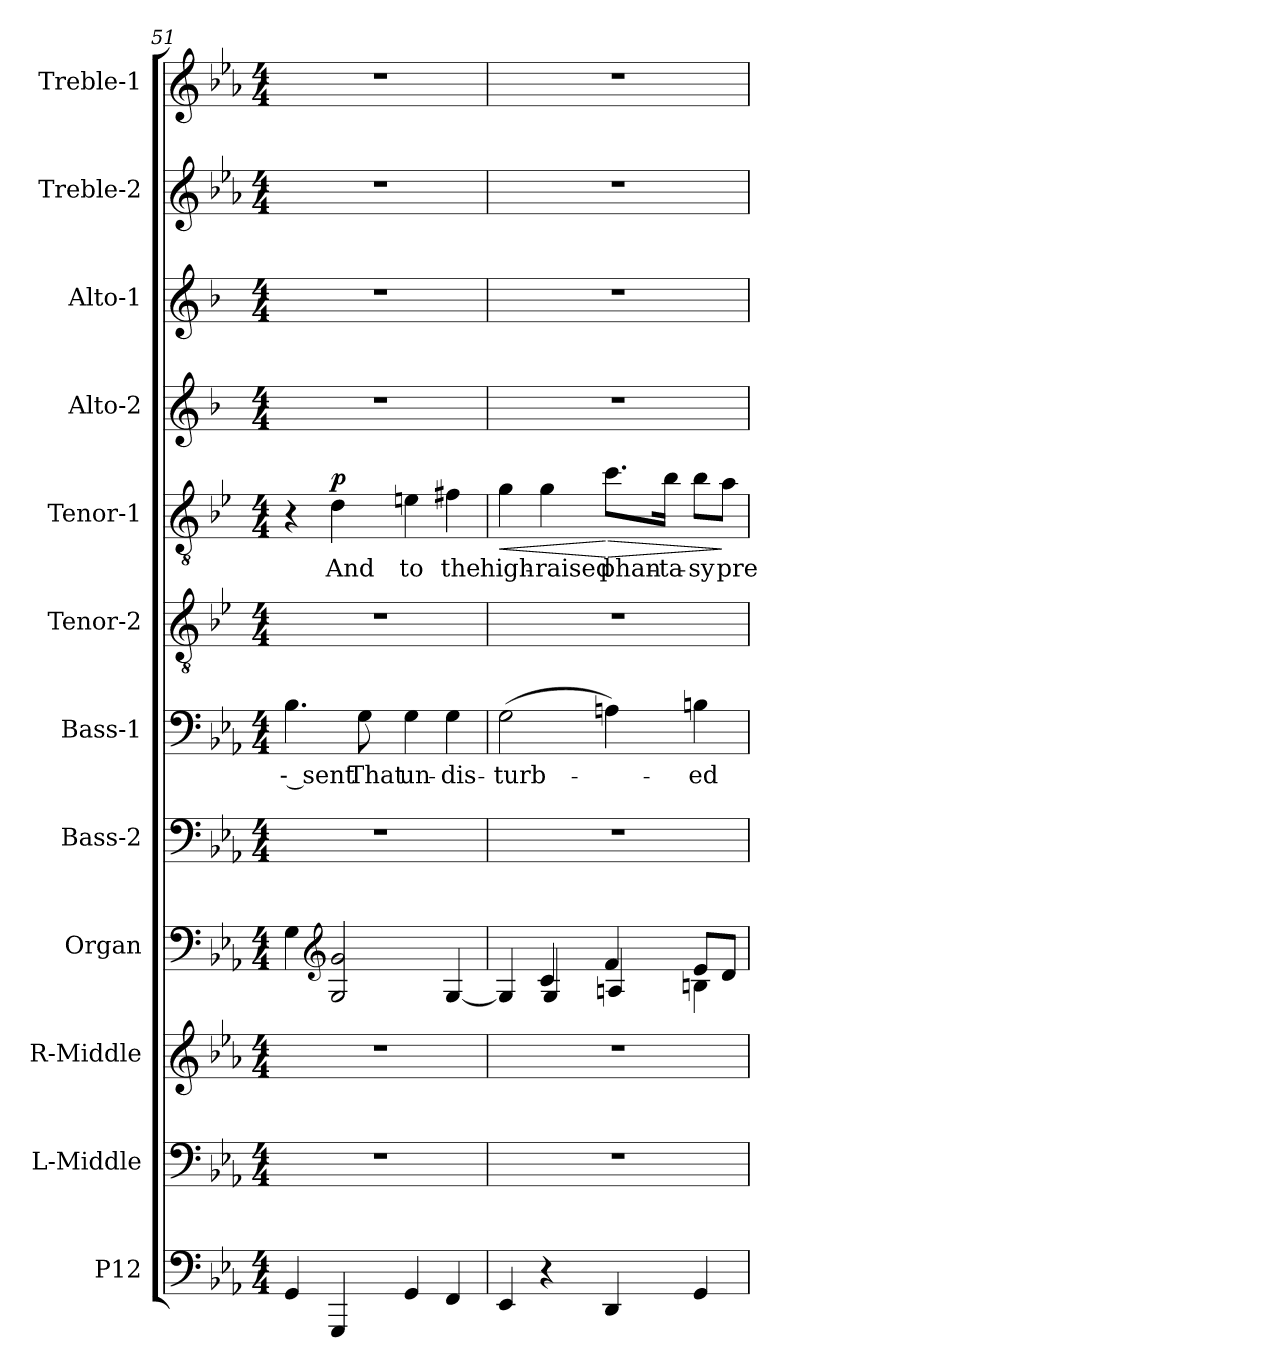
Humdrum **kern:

**kern	**kern	**kern	**kern	**kern	**kern	**text	**kern	**kern	**text	**dynam	**kern	**kern	**kern	**kern
*part12	*part11	*part10	*part9	*part8	*part7	*part7	*part6	*part5	*part5	*part5	*part4	*part3	*part2	*part1
*staff12	*staff11	*staff10	*staff9	*staff8	*staff7	*staff7	*staff6	*staff5	*staff5	*staff5	*staff4	*staff3	*staff2	*staff1
*I"P12	*I"L-Middle	*I"R-Middle	*I"Organ	*I"Bass-2	*I"Bass-1	*	*I"Tenor-2	*I"Tenor-1	*	*	*I"Alto-2	*I"Alto-1	*I"Treble-2	*I"Treble-1
*	*I'L-M	*	*	*I'B2:	*I'B:	*	*I'T2:	*I'T:	*	*	*I'A2:	*I'A:	*	*
!!LO:PB:g=z
*clefF4	*clefF4	*clefG2	*clefF4	*clefF4	*clefF4	*	*clefGv2	*clefGv2	*	*	*clefG2	*clefG2	*clefG2	*clefG2
*	*	*	*	*	*	*	*ITrd4c7	*ITrd4c7	*	*	*ITrd1c2	*ITrd1c2	*ITrd-7c-12	*ITrd-7c-12
*k[b-e-a-]	*k[b-e-a-]	*k[b-e-a-]	*k[b-e-a-]	*k[b-e-a-]	*k[b-e-a-]	*	*k[b-e-a-]	*k[b-e-a-]	*	*	*k[b-e-a-]	*k[b-e-a-]	*k[b-e-a-]	*k[b-e-a-]
*E-:	*E-:	*E-:	*E-:	*E-:	*E-:	*	*E-:	*E-:	*	*	*E-:	*E-:	*E-:	*E-:
*M4/4	*M4/4	*M4/4	*M4/4	*M4/4	*M4/4	*	*M4/4	*M4/4	*	*	*M4/4	*M4/4	*M4/4	*M4/4
=51	=51	=51	=51	=51	=51	=51	=51	=51	=51	=51	=51	=51	=51	=51
!	!	!	!	!	!	!LO:LY:b:color=#000000	!	!	!	!	!	!	!	!
4GGi/	1r	1r	4Gi\	1r	4.B-i\	-- sent	1r	4r	.	.	1r	1r	1r	1r
*	*	*	*clefG2	*	*	*	*	*	*	*	*	*	*	*
!	!	!	!	!	!	!	!	!	!LO:LY:b:color=#000000	!	!	!	!	!
4GGGi/	.	.	2Gi/ 2gi	.	.	.	.	4Gi\	And	p	.	.	.	.
!	!	!	!	!	!	!LO:LY:b:color=#000000	!	!	!	!	!	!	!	!
.	.	.	.	.	8Gi\	That	.	.	.	.	.	.	.	.
!	!	!	!	!	!	!LO:LY:b:color=#000000	!	!	!	!	!	!	!	!
!	!	!	!	!	!	!	!	!	!LO:LY:b:color=#000000	!	!	!	!	!
4GGi/	.	.	.	.	4Gi\	un-	.	4Ani\	to	.	.	.	.	.
!	!	!	!	!	!	!LO:LY:b:color=#000000	!	!	!	!	!	!	!	!
!	!	!	!	!	!	!	!	!	!LO:LY:b:color=#000000	!	!	!	!	!
4FFi/	.	.	[4Gi/	.	4Gi\	-dis-	.	4Bni\	the	.	.	.	.	.
=52	=52	=52	=52	=52	=52	=52	=52	=52	=52	=52	=52	=52	=52	=52
*	*	*	*^	*	*	*	*	*	*	*	*	*	*	*
!	!	!	!	!	!	!	!LO:LY:b:color=#000000	!	!	!	!	!	!	!	!
!	!	!	!	!	!	!	!	!	!	!LO:LY:b:color=#000000	!LO:HP:b	!	!	!	!
4EE-i/	1r	1r	4Gi/]	4ryy	1r	(2Gi\	-turb-	1r	4ci\	high-	<	1r	1r	1r	1r
!	!	!	!	!	!	!	!	!	!	!LO:LY:b:color=#000000	!	!	!	!	!
4r	.	.	4ci/	4Gi/	.	.	.	.	4ci\	-raised	.	.	.	.	.
!	!	!	!	!	!	!	!	!	!	!LO:LY:b:color=#000000	!LO:HP:n=1:b	!	!	!	!
4DDi/	.	.	4fi/	4Ani/	.	4Ani\)	.	.	8.fi\L	phan-	[ >	.	.	.	.
!	!	!	!	!	!	!	!	!	!	!LO:LY:b:color=#000000	!	!	!	!	!
.	.	.	.	.	.	.	.	.	16e-i\Jk	-ta-	.	.	.	.	.
!	!	!	!	!	!	!	!LO:LY:b:color=#000000	!	!	!	!	!	!	!	!
!	!	!	!	!	!	!	!	!	!	!LO:LY:b:color=#000000	!	!	!	!	!
4GGi/	.	.	4Bni\	8e-i/L	.	4Bni\	-ed	.	8e-i\L	-sy	.	.	.	.	.
!	!	!	!	!	!	!	!	!	!	!LO:LY:b:color=#000000	!	!	!	!	!
.	.	.	.	8di/J	.	.	.	.	8di\J	pre-	]	.	.	.	.
*	*	*	*v	*v	*	*	*	*	*	*	*	*	*	*	*
=	=	=	=	=	=	=	=	=	=	=	=	=	=	=
*-	*-	*-	*-	*-	*-	*-	*-	*-	*-	*-	*-	*-	*-	*-
